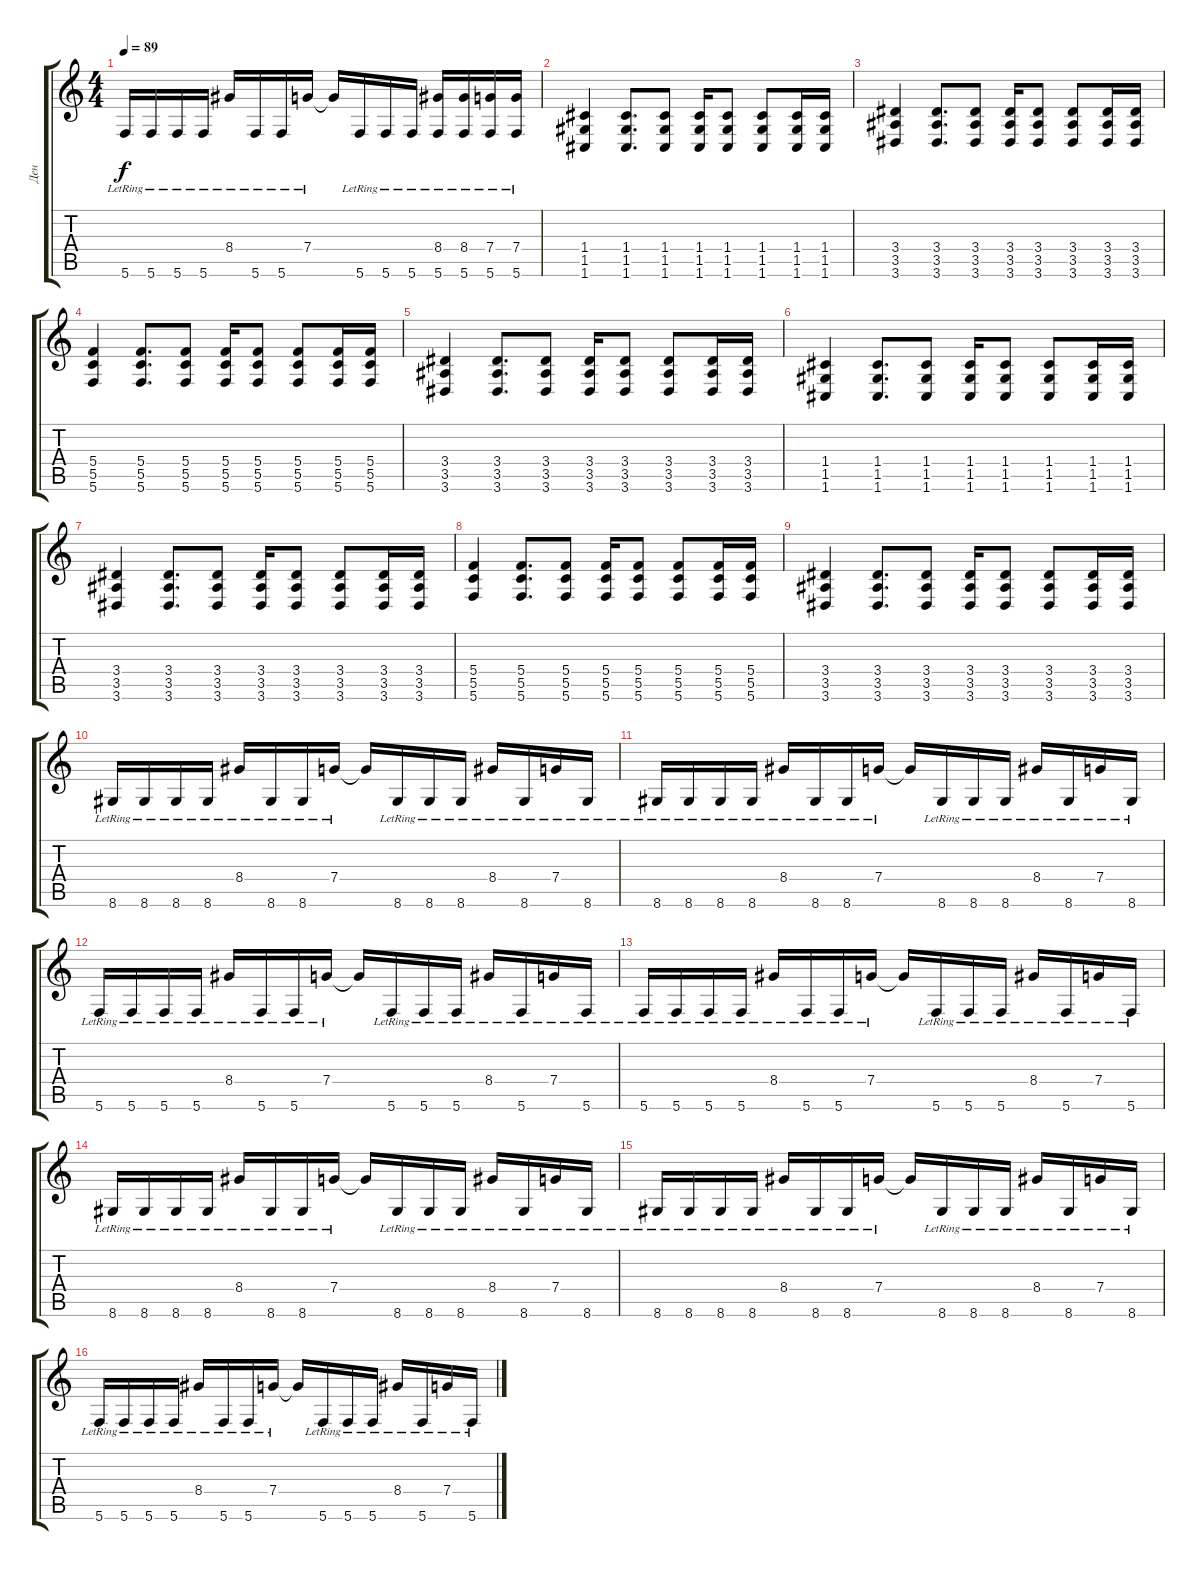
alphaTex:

\track ("Ден" "Ден") {instrument overdrivenguitar}
\staff {score tabs}
\tuning (D4 A3 F3 C3 G2 C2) {hide}
\ts (4 4)
\tempo 89
\clef g2
\ks c
5.6{lr}.16{dy f} 5.6{lr}.16 5.6{lr}.16 5.6{lr}.16 8.4{lr}.16 5.6{lr}.16 5.6{lr}.16 7.4{lr}.16 7.4{t}.16 5.6{lr}.16 5.6{lr}.16 5.6{lr}.16 (8.4{lr} 5.6).16 (8.4 5.6{lr}).16 (7.4{lr} 5.6).16 (7.4 5.6{lr}).16 |
(1.4 1.5 1.6).4 (1.4 1.5 1.6).8{d} (1.4 1.5 1.6).8 (1.4 1.5 1.6).16 (1.4 1.5 1.6).8 (1.4 1.5 1.6).8 (1.4 1.5 1.6).16 (1.4 1.5 1.6).16 |
(3.4 3.5 3.6).4 (3.4 3.5 3.6).8{d} (3.4 3.5 3.6).8 (3.4 3.5 3.6).16 (3.4 3.5 3.6).8 (3.4 3.5 3.6).8 (3.4 3.5 3.6).16 (3.4 3.5 3.6).16 |
(5.4 5.5 5.6).4 (5.4 5.5 5.6).8{d} (5.4 5.5 5.6).8 (5.4 5.5 5.6).16 (5.4 5.5 5.6).8 (5.4 5.5 5.6).8 (5.4 5.5 5.6).16 (5.4 5.5 5.6).16 |
(3.4 3.5 3.6).4 (3.4 3.5 3.6).8{d} (3.4 3.5 3.6).8 (3.4 3.5 3.6).16 (3.4 3.5 3.6).8 (3.4 3.5 3.6).8 (3.4 3.5 3.6).16 (3.4 3.5 3.6).16 |
(1.4 1.5 1.6).4 (1.4 1.5 1.6).8{d} (1.4 1.5 1.6).8 (1.4 1.5 1.6).16 (1.4 1.5 1.6).8 (1.4 1.5 1.6).8 (1.4 1.5 1.6).16 (1.4 1.5 1.6).16 |
(3.4 3.5 3.6).4 (3.4 3.5 3.6).8{d} (3.4 3.5 3.6).8 (3.4 3.5 3.6).16 (3.4 3.5 3.6).8 (3.4 3.5 3.6).8 (3.4 3.5 3.6).16 (3.4 3.5 3.6).16 |
(5.4 5.5 5.6).4 (5.4 5.5 5.6).8{d} (5.4 5.5 5.6).8 (5.4 5.5 5.6).16 (5.4 5.5 5.6).8 (5.4 5.5 5.6).8 (5.4 5.5 5.6).16 (5.4 5.5 5.6).16 |
(3.4 3.5 3.6).4 (3.4 3.5 3.6).8{d} (3.4 3.5 3.6).8 (3.4 3.5 3.6).16 (3.4 3.5 3.6).8 (3.4 3.5 3.6).8 (3.4 3.5 3.6).16 (3.4 3.5 3.6).16 |
8.6{lr}.16 8.6{lr}.16 8.6{lr}.16 8.6{lr}.16 8.4{lr}.16 8.6{lr}.16 8.6{lr}.16 7.4{lr}.16 7.4{t}.16 8.6{lr}.16 8.6{lr}.16 8.6{lr}.16 8.4{lr}.16 8.6{lr}.16 7.4{lr}.16 8.6{lr}.16 |
8.6{lr}.16 8.6{lr}.16 8.6{lr}.16 8.6{lr}.16 8.4{lr}.16 8.6{lr}.16 8.6{lr}.16 7.4{lr}.16 7.4{t}.16 8.6{lr}.16 8.6{lr}.16 8.6{lr}.16 8.4{lr}.16 8.6{lr}.16 7.4{lr}.16 8.6{lr}.16 |
5.6{lr}.16 5.6{lr}.16 5.6{lr}.16 5.6{lr}.16 8.4{lr}.16 5.6{lr}.16 5.6{lr}.16 7.4{lr}.16 7.4{t}.16 5.6{lr}.16 5.6{lr}.16 5.6{lr}.16 8.4{lr}.16 5.6{lr}.16 7.4{lr}.16 5.6{lr}.16 |
5.6{lr}.16 5.6{lr}.16 5.6{lr}.16 5.6{lr}.16 8.4{lr}.16 5.6{lr}.16 5.6{lr}.16 7.4{lr}.16 7.4{t}.16 5.6{lr}.16 5.6{lr}.16 5.6{lr}.16 8.4{lr}.16 5.6{lr}.16 7.4{lr}.16 5.6{lr}.16 |
8.6{lr}.16 8.6{lr}.16 8.6{lr}.16 8.6{lr}.16 8.4{lr}.16 8.6{lr}.16 8.6{lr}.16 7.4{lr}.16 7.4{t}.16 8.6{lr}.16 8.6{lr}.16 8.6{lr}.16 8.4{lr}.16 8.6{lr}.16 7.4{lr}.16 8.6{lr}.16 |
8.6{lr}.16 8.6{lr}.16 8.6{lr}.16 8.6{lr}.16 8.4{lr}.16 8.6{lr}.16 8.6{lr}.16 7.4{lr}.16 7.4{t}.16 8.6{lr}.16 8.6{lr}.16 8.6{lr}.16 8.4{lr}.16 8.6{lr}.16 7.4{lr}.16 8.6{lr}.16 |
5.6{lr}.16 5.6{lr}.16 5.6{lr}.16 5.6{lr}.16 8.4{lr}.16 5.6{lr}.16 5.6{lr}.16 7.4{lr}.16 7.4{t}.16 5.6{lr}.16 5.6{lr}.16 5.6{lr}.16 8.4{lr}.16 5.6{lr}.16 7.4{lr}.16 5.6{lr}.16
